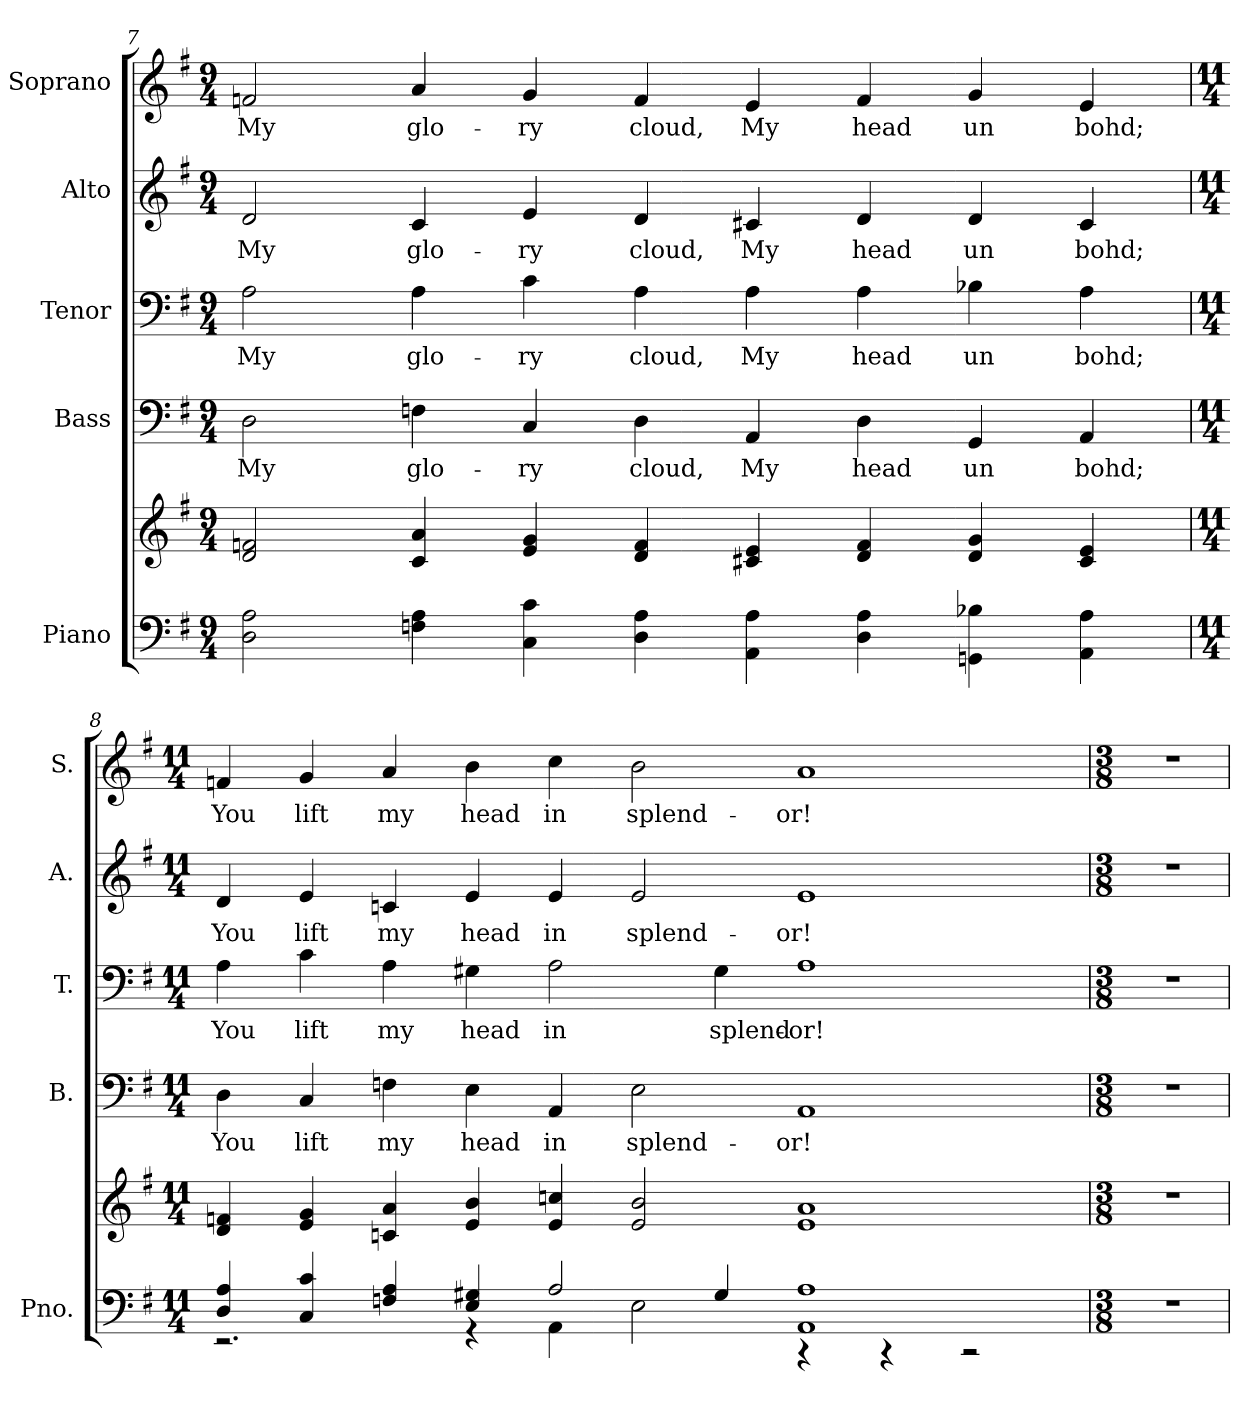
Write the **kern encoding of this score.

**kern	**kern	**kern	**text	**kern	**text	**kern	**text	**kern	**text
*part5	*part5	*part4	*part4	*part3	*part3	*part2	*part2	*part1	*part1
*staff6	*staff5	*staff4	*staff4	*staff3	*staff3	*staff2	*staff2	*staff1	*staff1
*I"Piano	*	*I"Bass	*	*I"Tenor	*	*I"Alto	*	*I"Soprano	*
*I'Pno.	*	*I'B.	*	*I'T.	*	*I'A.	*	*I'S.	*
!!LO:PB:g=z
*clefF4	*clefG2	*clefF4	*	*clefF4	*	*clefG2	*	*clefG2	*
*k[f#]	*k[f#]	*k[f#]	*	*k[f#]	*	*k[f#]	*	*k[f#]	*
*G:	*G:	*G:	*	*G:	*	*G:	*	*G:	*
*M9/4	*M9/4	*M9/4	*	*M9/4	*	*M9/4	*	*M9/4	*
=7	=7	=7	=7	=7	=7	=7	=7	=7	=7
!	!	!	!LO:LY:b:color=#000000	!	!	!	!	!	!
!	!	!	!	!	!LO:LY:b:color=#000000	!	!	!	!
!	!	!	!	!	!	!	!LO:LY:b:color=#000000	!	!
!	!	!	!	!	!	!	!	!	!LO:LY:b:color=#000000
2Di\ 2Ai	2di/ 2fni	2Di\	My	2Ai\	My	2di/	My	2fni/	My
!	!	!	!LO:LY:b:color=#000000	!	!	!	!	!	!
!	!	!	!	!	!LO:LY:b:color=#000000	!	!	!	!
!	!	!	!	!	!	!	!LO:LY:b:color=#000000	!	!
!	!	!	!	!	!	!	!	!	!LO:LY:b:color=#000000
4Fni\ 4Ai	4ci/ 4ai	4Fni\	glo-	4Ai\	glo-	4ci/	glo-	4ai/	glo-
!	!	!	!LO:LY:b:color=#000000	!	!	!	!	!	!
!	!	!	!	!	!LO:LY:b:color=#000000	!	!	!	!
!	!	!	!	!	!	!	!LO:LY:b:color=#000000	!	!
!	!	!	!	!	!	!	!	!	!LO:LY:b:color=#000000
4Ci\ 4ci	4ei/ 4gi	4Ci/	-ry	4ci\	-ry	4ei/	-ry	4gi/	-ry
!	!	!	!LO:LY:b:color=#000000	!	!	!	!	!	!
!	!	!	!	!	!LO:LY:b:color=#000000	!	!	!	!
!	!	!	!	!	!	!	!LO:LY:b:color=#000000	!	!
!	!	!	!	!	!	!	!	!	!LO:LY:b:color=#000000
4Di\ 4Ai	4di/ 4fi	4Di\	cloud,	4Ai\	cloud,	4di/	cloud,	4fi/	cloud,
!	!	!	!LO:LY:b:color=#000000	!	!	!	!	!	!
!	!	!	!	!	!LO:LY:b:color=#000000	!	!	!	!
!	!	!	!	!	!	!	!LO:LY:b:color=#000000	!	!
!	!	!	!	!	!	!	!	!	!LO:LY:b:color=#000000
4AAi\ 4Ai	4c#Xi/ 4ei	4AAi/	My	4Ai\	My	4c#Xi/	My	4ei/	My
!	!	!	!LO:LY:b:color=#000000	!	!	!	!	!	!
!	!	!	!	!	!LO:LY:b:color=#000000	!	!	!	!
!	!	!	!	!	!	!	!LO:LY:b:color=#000000	!	!
!	!	!	!	!	!	!	!	!	!LO:LY:b:color=#000000
4Di\ 4Ai	4di/ 4fi	4Di\	head	4Ai\	head	4di/	head	4fi/	head
!	!	!	!LO:LY:b:color=#000000	!	!	!	!	!	!
!	!	!	!	!	!LO:LY:b:color=#000000	!	!	!	!
!	!	!	!	!	!	!	!LO:LY:b:color=#000000	!	!
!	!	!	!	!	!	!	!	!	!LO:LY:b:color=#000000
4GGni\ 4B-Xi	4di/ 4gi	4GGi/	un	4B-Xi\	un	4di/	un	4gi/	un
!	!	!	!LO:LY:b:color=#000000	!	!	!	!	!	!
!	!	!	!	!	!LO:LY:b:color=#000000	!	!	!	!
!	!	!	!	!	!	!	!LO:LY:b:color=#000000	!	!
!	!	!	!	!	!	!	!	!	!LO:LY:b:color=#000000
4AAi\ 4Ai	4c#i/ 4ei	4AAi/	bohd;	4Ai\	bohd;	4c#i/	bohd;	4ei/	bohd;
=8	=8	=8	=8	=8	=8	=8	=8	=8	=8
*M11/4	*M11/4	*M11/4	*	*M11/4	*	*M11/4	*	*M11/4	*
*^	*	*	*	*	*	*	*	*	*
!	!	!	!	!LO:LY:b:color=#000000	!	!	!	!	!	!
!	!	!	!	!	!	!LO:LY:b:color=#000000	!	!	!	!
!	!	!	!	!	!	!	!	!LO:LY:b:color=#000000	!	!
!	!	!	!	!	!	!	!	!	!	!LO:LY:b:color=#000000
4Di/ 4Ai	2.r	4di/ 4fni	4Di\	You	4Ai\	You	4di/	You	4fni/	You
!	!	!	!	!LO:LY:b:color=#000000	!	!	!	!	!	!
!	!	!	!	!	!	!LO:LY:b:color=#000000	!	!	!	!
!	!	!	!	!	!	!	!	!LO:LY:b:color=#000000	!	!
!	!	!	!	!	!	!	!	!	!	!LO:LY:b:color=#000000
4Ci/ 4ci	.	4ei/ 4gi	4Ci/	lift	4ci\	lift	4ei/	lift	4gi/	lift
!	!	!	!	!LO:LY:b:color=#000000	!	!	!	!	!	!
!	!	!	!	!	!	!LO:LY:b:color=#000000	!	!	!	!
!	!	!	!	!	!	!	!	!LO:LY:b:color=#000000	!	!
!	!	!	!	!	!	!	!	!	!	!LO:LY:b:color=#000000
4Fni/ 4Ai	.	4cni/ 4ai	4Fni\	my	4Ai\	my	4cni/	my	4ai/	my
!	!	!	!	!LO:LY:b:color=#000000	!	!	!	!	!	!
!	!	!	!	!	!	!LO:LY:b:color=#000000	!	!	!	!
!	!	!	!	!	!	!	!	!LO:LY:b:color=#000000	!	!
!	!	!	!	!	!	!	!	!	!	!LO:LY:b:color=#000000
4Ei/ 4G#Xi	4r	4ei/ 4bi	4Ei\	head	4G#Xi\	head	4ei/	head	4bi\	head
!	!	!	!	!LO:LY:b:color=#000000	!	!	!	!	!	!
!	!	!	!	!	!	!LO:LY:b:color=#000000	!	!	!	!
!	!	!	!	!	!	!	!	!LO:LY:b:color=#000000	!	!
!	!	!	!	!	!	!	!	!	!	!LO:LY:b:color=#000000
2Ai/	4AAi\	4ei/ 4ccni	4AAi/	in	2Ai\	in	4ei/	in	4cci\	in
!	!	!	!	!LO:LY:b:color=#000000	!	!	!	!	!	!
!	!	!	!	!	!	!	!	!LO:LY:b:color=#000000	!	!
!	!	!	!	!	!	!	!	!	!	!LO:LY:b:color=#000000
.	2Ei\	2ei/ 2bi	2Ei\	splend-	.	.	2ei/	splend-	2bi\	splend-
!	!	!	!	!	!	!LO:LY:b:color=#000000	!	!	!	!
4G#i/	.	.	.	.	4G#i\	splend-	.	.	.	.
!	!	!	!	!LO:LY:b:color=#000000	!	!	!	!	!	!
!	!	!	!	!	!	!LO:LY:b:color=#000000	!	!	!	!
!	!	!	!	!	!	!	!	!LO:LY:b:color=#000000	!	!
!	!	!	!	!	!	!	!	!	!	!LO:LY:b:color=#000000
1AAi 1Ai	4r	1ei 1ai	1AAi	-or!	1Ai	-or!	1ei	-or!	1ai	-or!
.	4r	.	.	.	.	.	.	.	.	.
.	2r	.	.	.	.	.	.	.	.	.
*v	*v	*	*	*	*	*	*	*	*	*
!!LO:PB:g=z
=9	=9	=9	=9	=9	=9	=9	=9	=9	=9
*M3/8	*M3/8	*M3/8	*	*M3/8	*	*M3/8	*	*M3/8	*
*^	*	*	*	*	*	*	*	*	*
!LO:N:vis=1	!	!LO:N:vis=1	!LO:N:vis=1	!	!LO:N:vis=1	!	!LO:N:vis=1	!	!LO:N:vis=1	!
*v	*v	*	*	*	*	*	*	*	*	*
4.r	4.r	4.r	.	4.r	.	4.r	.	4.r	.
=	=	=	=	=	=	=	=	=	=
*-	*-	*-	*-	*-	*-	*-	*-	*-	*-
